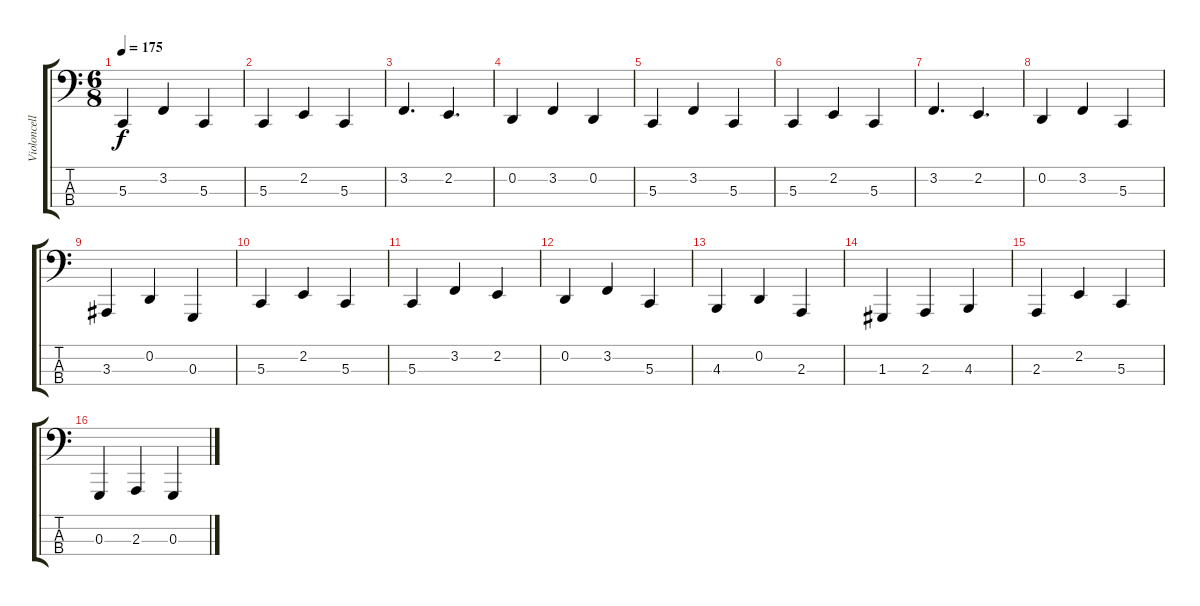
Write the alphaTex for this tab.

\track ("Violoncello" "Violoncell") {instrument cello}
\staff {score tabs}
\tuning (A2 D2 G1 C1) {hide}
\ts (6 8)
\tempo 175
\clef f4
\ks c
5.3.4{dy f} 3.2.4 5.3.4 |
5.3.4 2.2.4 5.3.4 |
3.2.4{d} 2.2.4{d} |
0.2.4 3.2.4 0.2.4 |
5.3.4 3.2.4 5.3.4 |
5.3.4 2.2.4 5.3.4 |
3.2.4{d} 2.2.4{d} |
0.2.4 3.2.4 5.3.4 |
3.3.4 0.2.4 0.3.4 |
5.3.4 2.2.4 5.3.4 |
5.3.4 3.2.4 2.2.4 |
0.2.4 3.2.4 5.3.4 |
4.3.4 0.2.4 2.3.4 |
1.3.4 2.3.4 4.3.4 |
2.3.4 2.2.4 5.3.4 |
0.3.4 2.3.4 0.3.4
